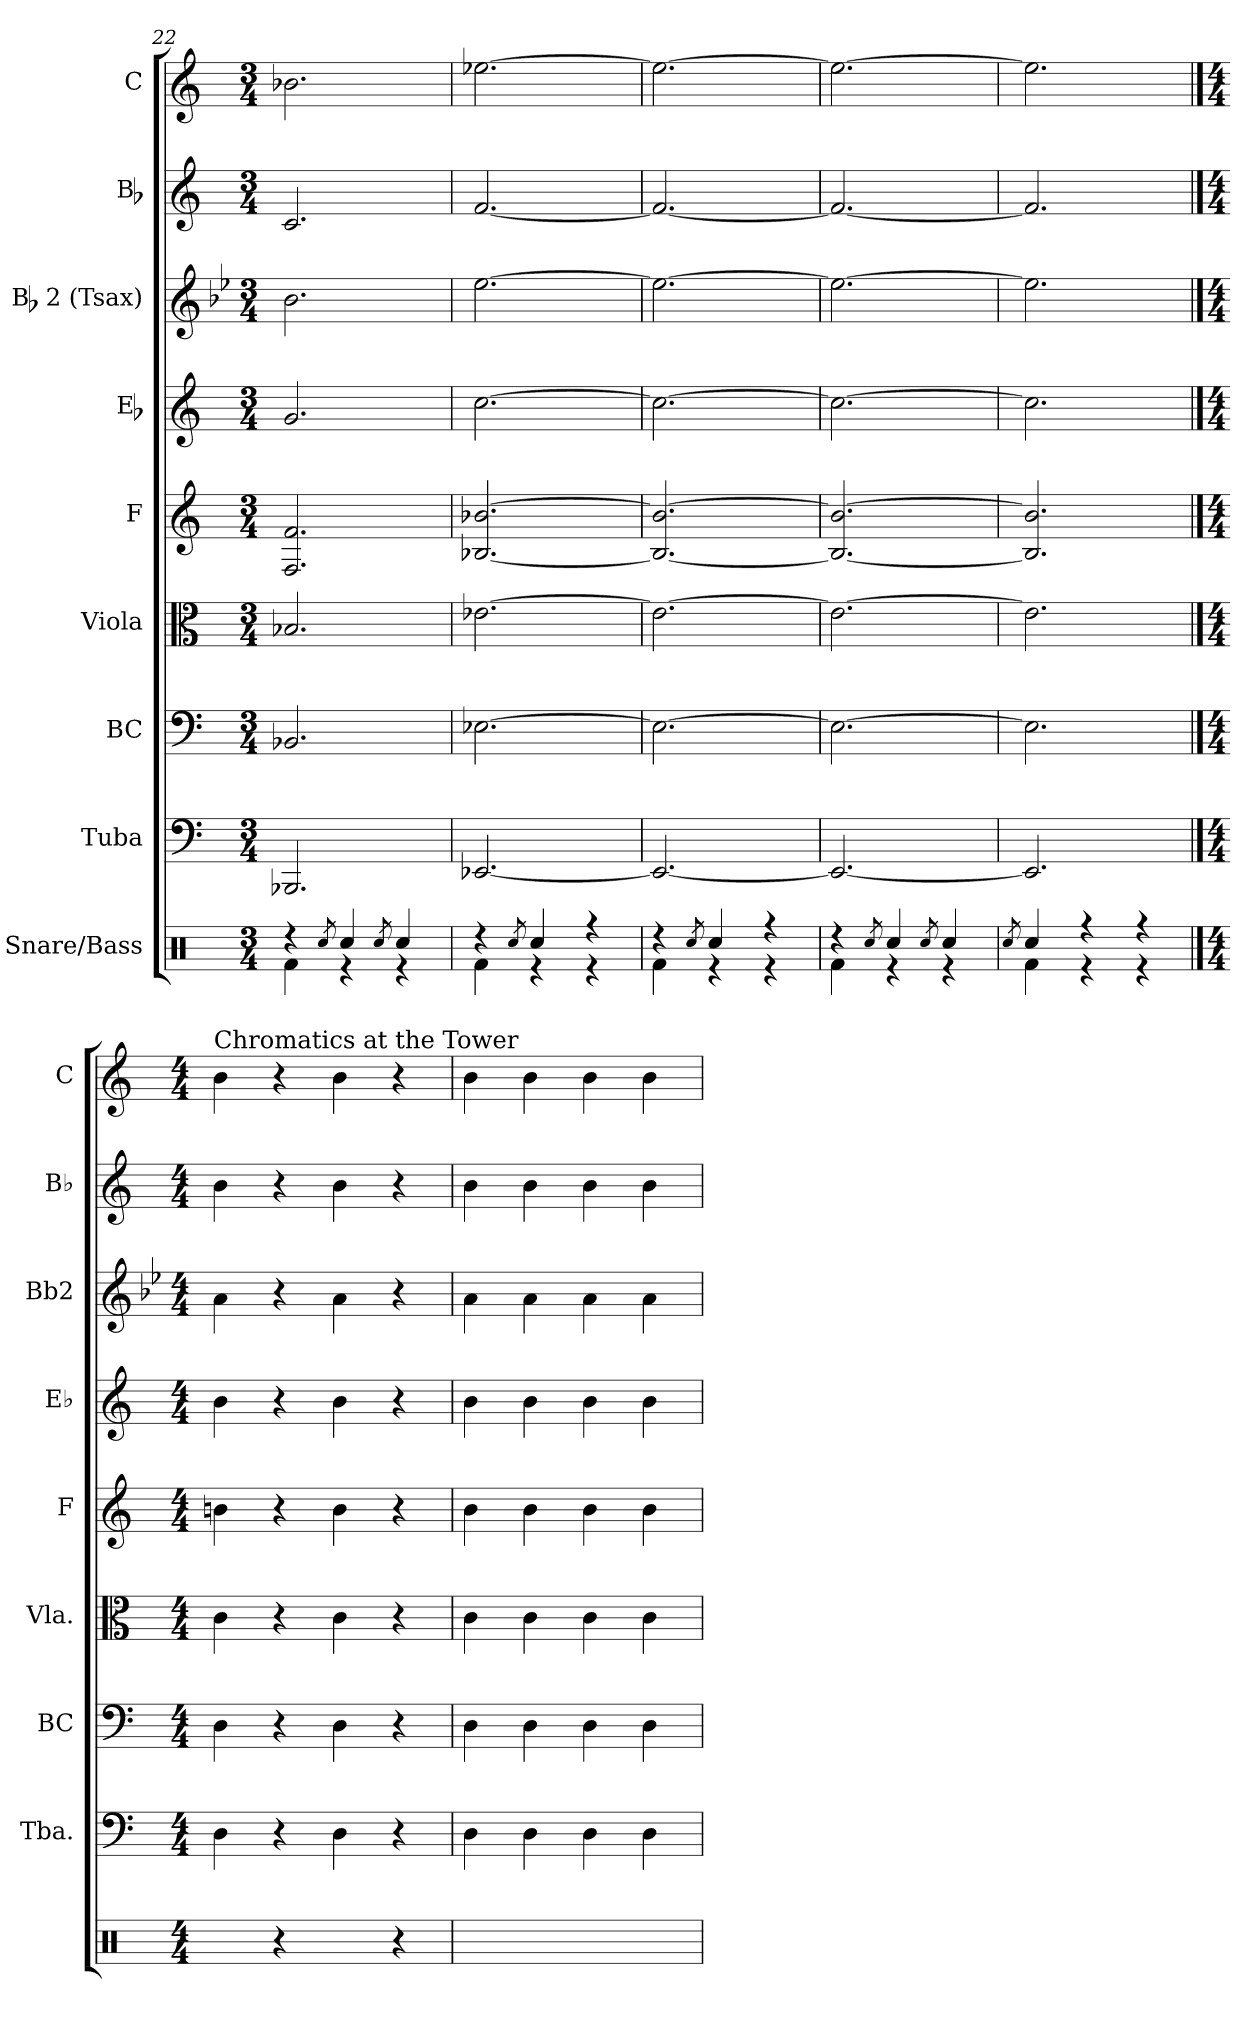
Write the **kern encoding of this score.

**kern	**kern	**kern	**kern	**kern	**kern	**kern	**kern	**kern
*part9	*part8	*part7	*part6	*part5	*part4	*part3	*part2	*part1
*staff9	*staff8	*staff7	*staff6	*staff5	*staff4	*staff3	*staff2	*staff1
*I"Snare/Bass	*I"Tuba	*I"BC	*I"Viola	*I"F	*I"Eb	*I"Bb 2 (Tsax)	*I"Bb	*I"C
*	*I'Tba.	*I'BC	*I'Vla.	*I'F	*I'Eb	*I'Bb2	*I'Bb	*I'C
*clefX	*clefF4	*clefF4	*clefC3	*clefG2	*clefG2	*clefG2	*clefG2	*clefG2
*	*	*	*	*ITrd4c7	*ITrd5c9	*ITrd8c14	*ITrd1c2	*
*k[]	*k[]	*k[]	*k[]	*k[b-]	*k[b-e-a-]	*k[b-e-]	*k[b-e-]	*k[]
*M3/4	*M3/4	*M3/4	*M3/4	*M3/4	*M3/4	*M3/4	*M3/4	*M3/4
=22	=22	=22	=22	=22	=22	=22	=22	=22
*^	*	*	*	*	*	*	*	*
4r	4Rfi\	2.BBB-Xi/	2.BB-Xi/	2.B-Xi/	2.BB-i/ 2.B-i	2.B-i/	2.B-i\	2.B-i/	2.b-Xi\
8qRcci/	.	.	.	.	.	.	.	.	.
4Rcci/	4r	.	.	.	.	.	.	.	.
8qRcci/	.	.	.	.	.	.	.	.	.
4Rcci/	4r	.	.	.	.	.	.	.	.
=23	=23	=23	=23	=23	=23	=23	=23	=23	=23
4r	4Rfi\	[<2.EE-Xi/	[>2.E-Xi\	[>2.e-Xi\	[<2.E-Xi/ [>2.e-Xi	[>2.e-i\	[>2.e-i\	[<2.e-i/	[>2.ee-Xi\
8qRcci/	.	.	.	.	.	.	.	.	.
4Rcci/	4r	.	.	.	.	.	.	.	.
4r	4r	.	.	.	.	.	.	.	.
=24	=24	=24	=24	=24	=24	=24	=24	=24	=24
4r	4Rfi\	2.EE-i/_<	2.E-i\_>	2.e-i\_>	2.E-i/_< 2.e-i_>	2.e-i\_>	2.e-i\_>	2.e-i/_<	2.ee-i\_>
8qRcci/	.	.	.	.	.	.	.	.	.
4Rcci/	4r	.	.	.	.	.	.	.	.
4r	4r	.	.	.	.	.	.	.	.
=25	=25	=25	=25	=25	=25	=25	=25	=25	=25
4r	4Rfi\	2.EE-i/_<	2.E-i\_>	2.e-i\_>	2.E-i/_< 2.e-i_>	2.e-i\_>	2.e-i\_>	2.e-i/_<	2.ee-i\_>
8qRcci/	.	.	.	.	.	.	.	.	.
4Rcci/	4r	.	.	.	.	.	.	.	.
8qRcci/	.	.	.	.	.	.	.	.	.
4Rcci/	4r	.	.	.	.	.	.	.	.
=26	=26	=26	=26	=26	=26	=26	=26	=26	=26
8qRcci/	.	.	.	.	.	.	.	.	.
4Rcci/	4Rfi\	2.EE-i/]	2.E-i\]	2.e-i\]	2.E-i/] 2.e-i]	2.e-i\]	2.e-i\]	2.e-i/]	2.ee-i\]
4r	4r	.	.	.	.	.	.	.	.
4r	4r	.	.	.	.	.	.	.	.
*v	*v	*	*	*	*	*	*	*	*
!!LO:PB:g=z
==27	==27	==27	==27	==27	==27	==27	==27	==27
*M4/4	*M4/4	*M4/4	*M4/4	*M4/4	*M4/4	*M4/4	*M4/4	*M4/4
*^	*	*	*	*	*	*	*	*
!	!	!	!	!	!	!	!	!	!LO:TX:a:t=Chromatics at the Tower
*v	*v	*	*	*	*	*	*	*	*
4Ri\	4Di\	4Di\	4ci\	4eni\	4di\	4Ai\	4ai\	4bi\
4r	4r	4r	4r	4r	4r	4r	4r	4r
4Ri\	4Di\	4Di\	4ci\	4ei\	4di\	4Ai\	4ai\	4bi\
4r	4r	4r	4r	4r	4r	4r	4r	4r
=28	=28	=28	=28	=28	=28	=28	=28	=28
4Ri\	4Di\	4Di\	4ci\	4ei\	4di\	4Ai\	4ai\	4bi\
4Ri\	4Di\	4Di\	4ci\	4ei\	4di\	4Ai\	4ai\	4bi\
4Ri\	4Di\	4Di\	4ci\	4ei\	4di\	4Ai\	4ai\	4bi\
4Ri\	4Di\	4Di\	4ci\	4ei\	4di\	4Ai\	4ai\	4bi\
=	=	=	=	=	=	=	=	=
*-	*-	*-	*-	*-	*-	*-	*-	*-
